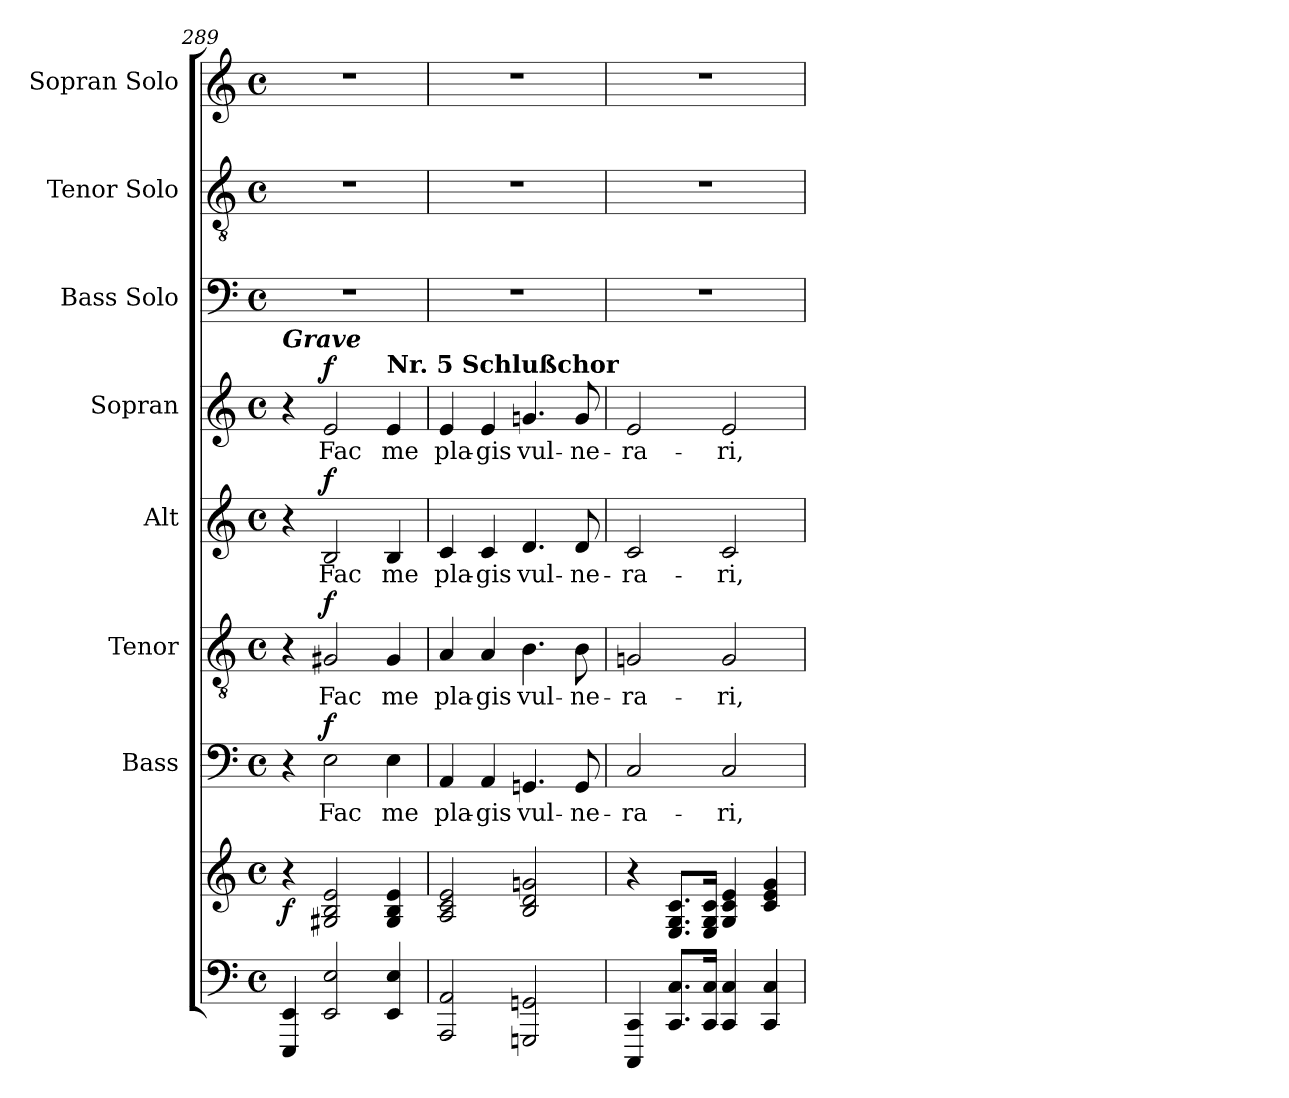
**kern	**kern	**dynam	**kern	**text	**dynam	**kern	**text	**dynam	**kern	**text	**dynam	**kern	**text	**dynam	**kern	**kern	**kern
*part8	*part8	*part8	*part7	*part7	*part7	*part6	*part6	*part6	*part5	*part5	*part5	*part4	*part4	*part4	*part3	*part2	*part1
*staff9	*staff8	*staff8/9	*staff7	*staff7	*staff7	*staff6	*staff6	*staff6	*staff5	*staff5	*staff5	*staff4	*staff4	*staff4	*staff3	*staff2	*staff1
*	*	*	*I"Bass	*	*	*I"Tenor	*	*	*I"Alt	*	*	*I"Sopran	*	*	*I"Bass Solo	*I"Tenor Solo	*I"Sopran Solo
*	*	*	*I'B.	*	*	*I'T.	*	*	*I'A.	*	*	*I'S.	*	*	*I'B. Solo	*I'T. Solo	*I'S. Solo
!!LO:PB:g=z
*clefF4	*clefG2	*	*clefF4	*	*	*clefGv2	*	*	*clefG2	*	*	*clefG2	*	*	*clefF4	*clefGv2	*clefG2
*k[]	*k[]	*	*k[]	*	*	*k[]	*	*	*k[]	*	*	*k[]	*	*	*k[]	*k[]	*k[]
*C:	*C:	*	*C:	*	*	*C:	*	*	*C:	*	*	*C:	*	*	*C:	*C:	*C:
*M4/4	*M4/4	*	*M4/4	*	*	*M4/4	*	*	*M4/4	*	*	*M4/4	*	*	*M4/4	*M4/4	*M4/4
*met(c)	*met(c)	*	*met(c)	*	*	*met(c)	*	*	*met(c)	*	*	*met(c)	*	*	*met(c)	*met(c)	*met(c)
=289	=289	=289	=289	=289	=289	=289	=289	=289	=289	=289	=289	=289	=289	=289	=289	=289	=289
!	!	!	!	!	!	!	!	!	!	!	!	!LO:TX:a:Bi:t=Grave	!	!	!	!	!
!	!	!LO:DY:b	!	!	!	!	!	!	!	!	!	!	!	!	!	!	!
4EEE/ 4EE/	4r	f	4r	.	.	4r	.	.	4r	.	.	4r	.	.	1r	1r	1r
!	!	!	!	!LO:LY:b	!LO:DY:a	!	!LO:LY:b	!LO:DY:a	!	!LO:LY:b	!LO:DY:a	!	!LO:LY:b	!LO:DY:a	!	!	!
2EE/ 2E/	2G#X/ 2B/ 2e/	.	2E\	Fac	f	2G#X/	Fac	f	2B/	Fac	f	2e/	Fac	f	.	.	.
!	!	!	!	!	!	!	!	!	!	!	!	!LO:TX:a:B:t=Nr. 5 Schlußchor	!	!	!	!	!
!	!	!	!	!LO:LY:b	!	!	!LO:LY:b	!	!	!LO:LY:b	!	!	!LO:LY:b	!	!	!	!
4EE/ 4E/	4G#/ 4B/ 4e/	.	4E\	me	.	4G#/	me	.	4B/	me	.	4e/	me	.	.	.	.
=290	=290	=290	=290	=290	=290	=290	=290	=290	=290	=290	=290	=290	=290	=290	=290	=290	=290
!	!	!	!	!LO:LY:b	!	!	!LO:LY:b	!	!	!LO:LY:b	!	!	!LO:LY:b	!	!	!	!
2AAA/ 2AA/	2A/ 2c/ 2e/	.	4AA/	pla-	.	4A/	pla-	.	4c/	pla-	.	4e/	pla-	.	1r	1r	1r
!	!	!	!	!LO:LY:b	!	!	!LO:LY:b	!	!	!LO:LY:b	!	!	!LO:LY:b	!	!	!	!
.	.	.	4AA/	-gis	.	4A/	-gis	.	4c/	-gis	.	4e/	-gis	.	.	.	.
!	!	!	!	!LO:LY:b	!	!	!LO:LY:b	!	!	!LO:LY:b	!	!	!LO:LY:b	!	!	!	!
2GGGn/ 2GGn/	2B/ 2d/ 2gn/	.	4.GGn/	vul-	.	4.B\	vul-	.	4.d/	vul-	.	4.gn/	vul-	.	.	.	.
!	!	!	!	!LO:LY:b	!	!	!LO:LY:b	!	!	!LO:LY:b	!	!	!LO:LY:b	!	!	!	!
.	.	.	8GG/	-ne-	.	8B\	-ne-	.	8d/	-ne-	.	8g/	-ne-	.	.	.	.
=291	=291	=291	=291	=291	=291	=291	=291	=291	=291	=291	=291	=291	=291	=291	=291	=291	=291
!	!	!	!	!LO:LY:b	!	!	!LO:LY:b	!	!	!LO:LY:b	!	!	!LO:LY:b	!	!	!	!
4CCC/ 4CC/	4r	.	2C/	-ra-	.	2Gn/	-ra-	.	2c/	-ra-	.	2e/	-ra-	.	1r	1r	1r
8.CC/ 8.C/L	8.E/ 8.G/ 8.c/L	.	.	.	.	.	.	.	.	.	.	.	.	.	.	.	.
16CC/ 16C/Jk	16E/ 16G/ 16c/Jk	.	.	.	.	.	.	.	.	.	.	.	.	.	.	.	.
!	!	!	!	!LO:LY:b	!	!	!LO:LY:b	!	!	!LO:LY:b	!	!	!LO:LY:b	!	!	!	!
4CC/ 4C/	4G/ 4c/ 4e/	.	2C/	-ri,	.	2G/	-ri,	.	2c/	-ri,	.	2e/	-ri,	.	.	.	.
4CC/ 4C/	4c/ 4e/ 4g/	.	.	.	.	.	.	.	.	.	.	.	.	.	.	.	.
=	=	=	=	=	=	=	=	=	=	=	=	=	=	=	=	=	=
*-	*-	*-	*-	*-	*-	*-	*-	*-	*-	*-	*-	*-	*-	*-	*-	*-	*-
